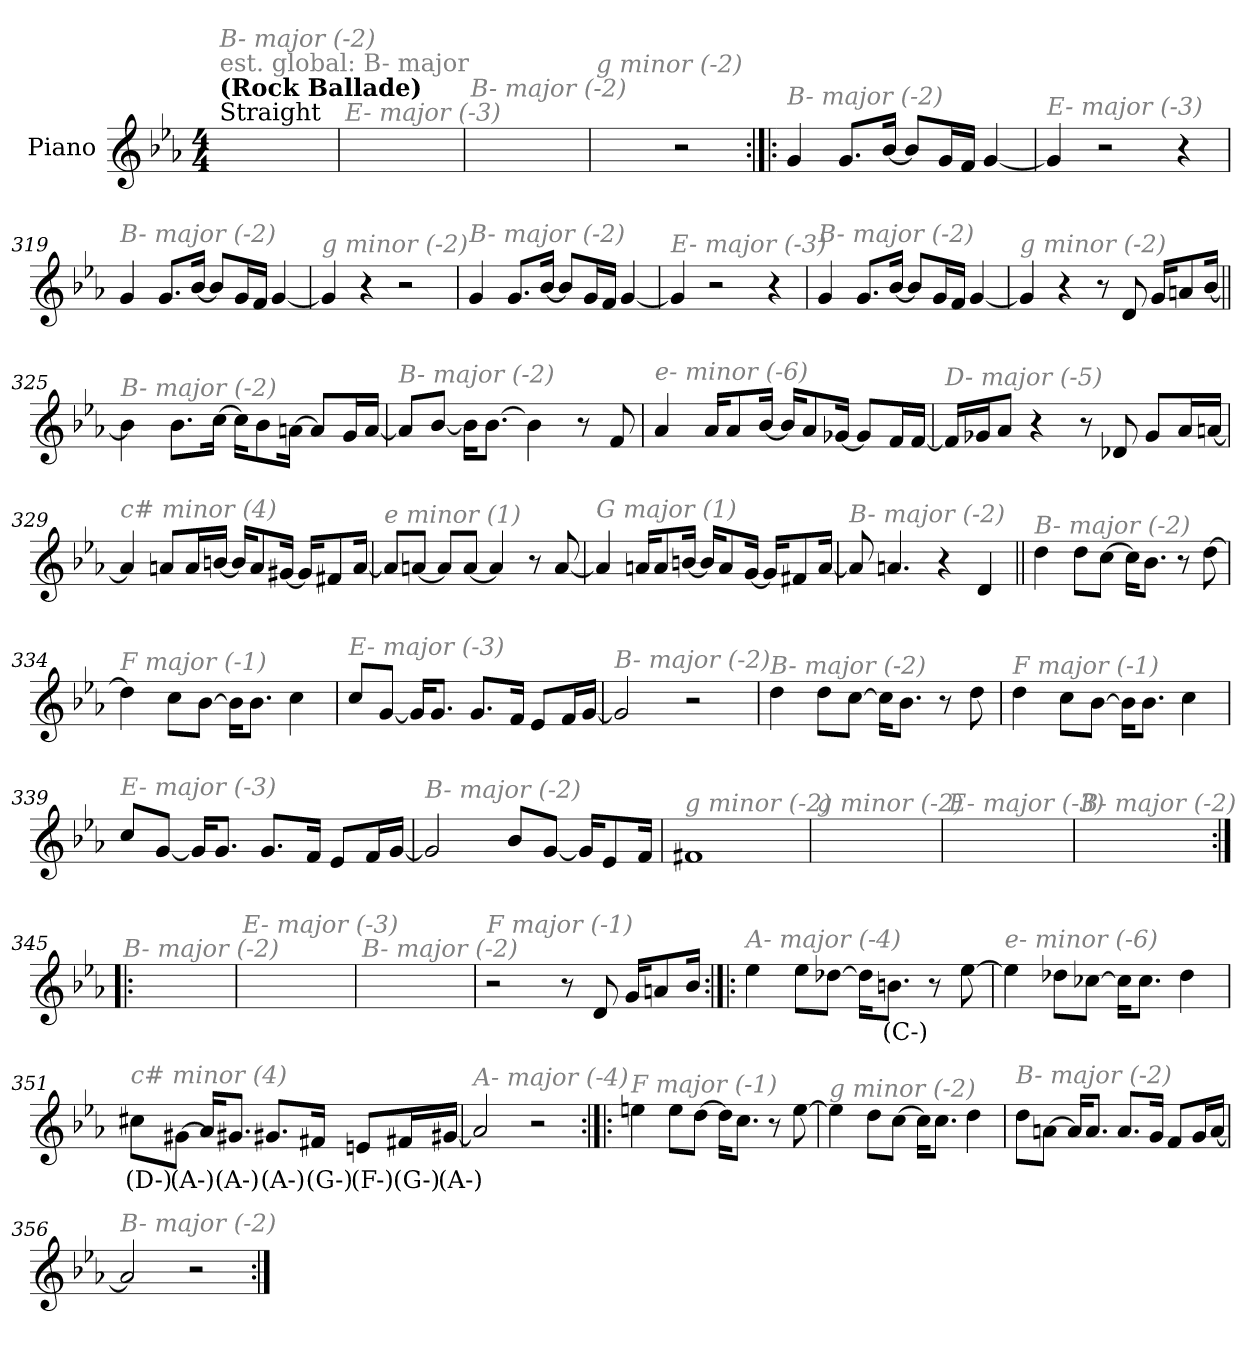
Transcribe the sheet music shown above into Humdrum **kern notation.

**kern	**text
*part1	*part1
*staff1	*staff1
*I"Piano	*
*I'Pno.	*
*clefG2	*
*k[b-e-a-]	*
*M4/4	*
*MM120	*
=1!|:	=1!|:
!LO:TX:a:t=Straight	!
!LO:TX:a:B:t=(Rock Ballade)	!
!LO:TX:a:color=#808080:t=est. global&colon; B- major	!
!LO:TX:i:color=#808080:t=B- major (-2)	!
1ryy	.
=314	=314
!LO:TX:i:color=#808080:t=E- major (-3)	!
1ryy	.
=315	=315
!LO:TX:i:color=#808080:t=B- major (-2)	!
1ryy	.
=316	=316
!LO:TX:i:color=#808080:t=g minor (-2)	!
2ryy	.
2r	.
!!LO:LB:g=z
=317:|!|:	=317:|!|:
!LO:TX:i:color=#808080:t=B- major (-2)	!
4g/	.
8.g/L	.
[16b-/Jk	.
8b-/L]	.
16g/L	.
16f/JJ	.
[4g/	.
=318	=318
!LO:TX:i:color=#808080:t=E- major (-3)	!
4g/]	.
2r	.
4r	.
=319	=319
!LO:TX:i:color=#808080:t=B- major (-2)	!
4g/	.
8.g/L	.
[16b-/Jk	.
8b-/L]	.
16g/L	.
16f/JJ	.
[4g/	.
=320	=320
!LO:TX:i:color=#808080:t=g minor (-2)	!
4g/]	.
4r	.
2r	.
!!LO:LB:g=z
=321	=321
!LO:TX:i:color=#808080:t=B- major (-2)	!
4g/	.
8.g/L	.
[16b-/Jk	.
8b-/L]	.
16g/L	.
16f/JJ	.
[4g/	.
=322	=322
!LO:TX:i:color=#808080:t=E- major (-3)	!
4g/]	.
2r	.
4r	.
=323	=323
!LO:TX:i:color=#808080:t=B- major (-2)	!
4g/	.
8.g/L	.
[16b-/Jk	.
8b-/L]	.
16g/L	.
16f/JJ	.
[4g/	.
=324	=324
!LO:TX:i:color=#808080:t=g minor (-2)	!
4g/]	.
4r	.
8r	.
8d/	.
16g/KL	.
8an/	.
[16b-/Jk	.
!!LO:LB:g=z
=325||	=325||
!LO:TX:i:color=#808080:t=B- major (-2)	!
4b-\]	.
8.b-\L	.
[16cc\Jk	.
16cc\KL]	.
8b-\	.
[16an\Jk	.
8a/L]	.
16g/L	.
[16a/JJ	.
=326	=326
!LO:TX:i:color=#808080:t=B- major (-2)	!
8a/L]	.
[8b-/J	.
16b-\KL]	.
[8.b-\J	.
4b-\]	.
8r	.
8f/	.
=327	=327
!LO:TX:i:color=#808080:t=e- minor (-6)	!
4a-/	.
16a-/KL	.
8a-/	.
[16b-/Jk	.
16b-/KL]	.
8a-/	.
[16g-X/Jk	.
8g-/L]	.
16f/L	.
[16f/JJ	.
!!LO:LB:g=z
=328	=328
!LO:TX:i:color=#808080:t=D- major (-5)	!
16f/LL]	.
16g-X/J	.
8a-/J	.
4r	.
8r	.
8d-X/	.
8g-/L	.
16a-/L	.
[16an/JJ	.
=329	=329
!LO:TX:i:color=#808080:t=c# minor (4)	!
4a/]	.
8an/L	.
16a/L	.
[16bn/JJ	.
16b/KL]	.
8a/	.
[16g#X/Jk	.
16g#/KL]	.
8f#X/	.
[16a/Jk	.
=330	=330
!LO:TX:i:color=#808080:t=e minor (1)	!
8a/L]	.
[8an/J	.
8a/L]	.
[8a/J	.
4a/]	.
8r	.
[8a/	.
!!LO:LB:g=z
=331	=331
!LO:TX:i:color=#808080:t=G major (1)	!
4a/]	.
16an/KL	.
8a/	.
[16bn/Jk	.
16b/KL]	.
8a/	.
[16g/Jk	.
16g/KL]	.
8f#X/	.
[16a/Jk	.
=332	=332
!LO:TX:i:color=#808080:t=B- major (-2)	!
8a/]	.
4.an/	.
4r	.
4d/	.
!!LO:LB:g=z
=333||	=333||
!LO:TX:i:color=#808080:t=B- major (-2)	!
4dd\	.
8dd\L	.
[8cc\J	.
16cc\KL]	.
8.b-\J	.
8r	.
[8dd\	.
=334	=334
!LO:TX:i:color=#808080:t=F major (-1)	!
4dd\]	.
8cc\L	.
[8b-\J	.
16b-\KL]	.
8.b-\J	.
4cc\	.
=335	=335
!LO:TX:i:color=#808080:t=E- major (-3)	!
8cc/L	.
[8g/J	.
16g/KL]	.
8.g/J	.
8.g/L	.
16f/Jk	.
8e-/L	.
16f/L	.
[16g/JJ	.
=336	=336
!LO:TX:i:color=#808080:t=B- major (-2)	!
2g/]	.
2r	.
!!LO:LB:g=z
=337	=337
!LO:TX:i:color=#808080:t=B- major (-2)	!
4dd\	.
8dd\L	.
[8cc\J	.
16cc\KL]	.
8.b-\J	.
8r	.
8dd\	.
=338	=338
!LO:TX:i:color=#808080:t=F major (-1)	!
4dd\	.
8cc\L	.
[8b-\J	.
16b-\KL]	.
8.b-\J	.
4cc\	.
=339	=339
!LO:TX:i:color=#808080:t=E- major (-3)	!
8cc/L	.
[8g/J	.
16g/KL]	.
8.g/J	.
8.g/L	.
16f/Jk	.
8e-/L	.
16f/L	.
[16g/JJ	.
=340	=340
!LO:TX:i:color=#808080:t=B- major (-2)	!
2g/]	.
8b-/L	.
[8g/J	.
16g/KL]	.
8e-/	.
16f/Jk	.
!!LO:LB:g=z
=341	=341
!LO:TX:i:color=#808080:t=g minor (-2)	!
1f#X	.
=342	=342
!LO:TX:i:color=#808080:t=g minor (-2)	!
1ryy	.
=343	=343
!LO:TX:i:color=#808080:t=E- major (-3)	!
1ryy	.
=344	=344
!LO:TX:i:color=#808080:t=B- major (-2)	!
1ryy	.
!!LO:PB:g=z
=345:|!|:	=345:|!|:
!LO:TX:i:color=#808080:t=B- major (-2)	!
1ryy	.
=346	=346
!LO:TX:i:color=#808080:t=E- major (-3)	!
1ryy	.
=347	=347
!LO:TX:i:color=#808080:t=B- major (-2)	!
1ryy	.
=348	=348
!LO:TX:i:color=#808080:t=F major (-1)	!
2r	.
8r	.
8d/	.
16g/KL	.
8an/	.
16b-/Jk	.
!!LO:LB:g=z
=349:|!|:	=349:|!|:
!LO:TX:i:color=#808080:t=A- major (-4)	!
4ee-\	.
8ee-\L	.
[8dd-X\J	.
16dd-\KL]	.
8.bni\J	(C-)
8r	.
[8ee-\	.
=350	=350
!LO:TX:i:color=#808080:t=e- minor (-6)	!
4ee-\]	.
8dd-X\L	.
[8cc-X\J	.
16cc-\KL]	.
8.cc-\J	.
4dd-\	.
=351	=351
!LO:TX:i:color=#808080:t=c# minor (4)	!
8cc#Xi\L	(D-)
[8g#Xi\J	(A-)
16a-/KL]	.
8.g#Xi/J	(A-)
8.g#Xi/L	(A-)
16f#Xi/Jk	(G-)
8eni/L	(F-)
16f#Xi/L	(G-)
[16g#Xi/JJ	(A-)
=352	=352
!LO:TX:i:color=#808080:t=A- major (-4)	!
2a-/]	.
2r	.
!!LO:LB:g=z
=353:|!|:	=353:|!|:
!LO:TX:i:color=#808080:t=F major (-1)	!
4een\	.
8ee\L	.
[8dd\J	.
16dd\KL]	.
8.cc\J	.
8r	.
[8ee\	.
=354	=354
!LO:TX:i:color=#808080:t=g minor (-2)	!
4ee\]	.
8dd\L	.
[8cc\J	.
16cc\KL]	.
8.cc\J	.
4dd\	.
=355	=355
!LO:TX:i:color=#808080:t=B- major (-2)	!
8dd\L	.
[8an\J	.
16a/KL]	.
8.a/J	.
8.a/L	.
16g/Jk	.
8f/L	.
16g/L	.
[16a/JJ	.
=356	=356
!LO:TX:i:color=#808080:t=B- major (-2)	!
2a/]	.
2r	.
=:|!	=:|!
*-	*-
